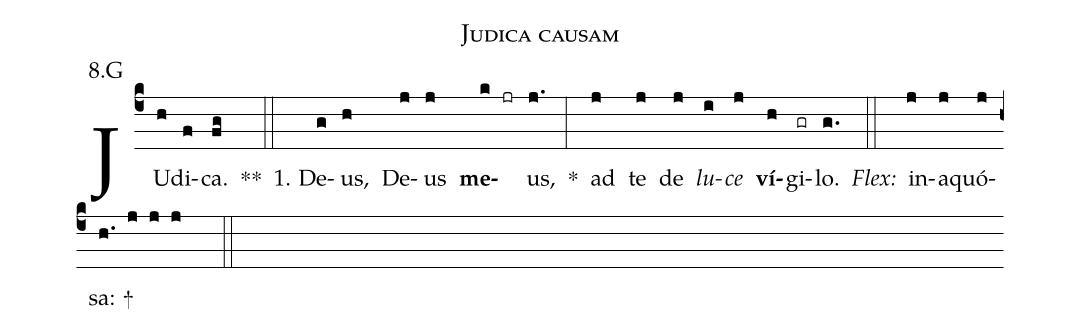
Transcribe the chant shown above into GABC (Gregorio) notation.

name:Judica causam;
office-part:Antiphona;
mode:8;
annotation: 8.G;
%%
(c4) JU(h)di(f)ca.(fg) **(::)
1. De(g)us,(h) De(j)us(j) <b>me</b>(k jr)us,(j.) *(:) ad(j) te(j) de(j) <i>lu</i>(i)<i>ce</i>(j) <b>ví</b>(h)gi(gr)lo.(g.) <i>Flex:</i>(::)  in(j)a(j)quó(j)sa: +(h. j j j  ::)
